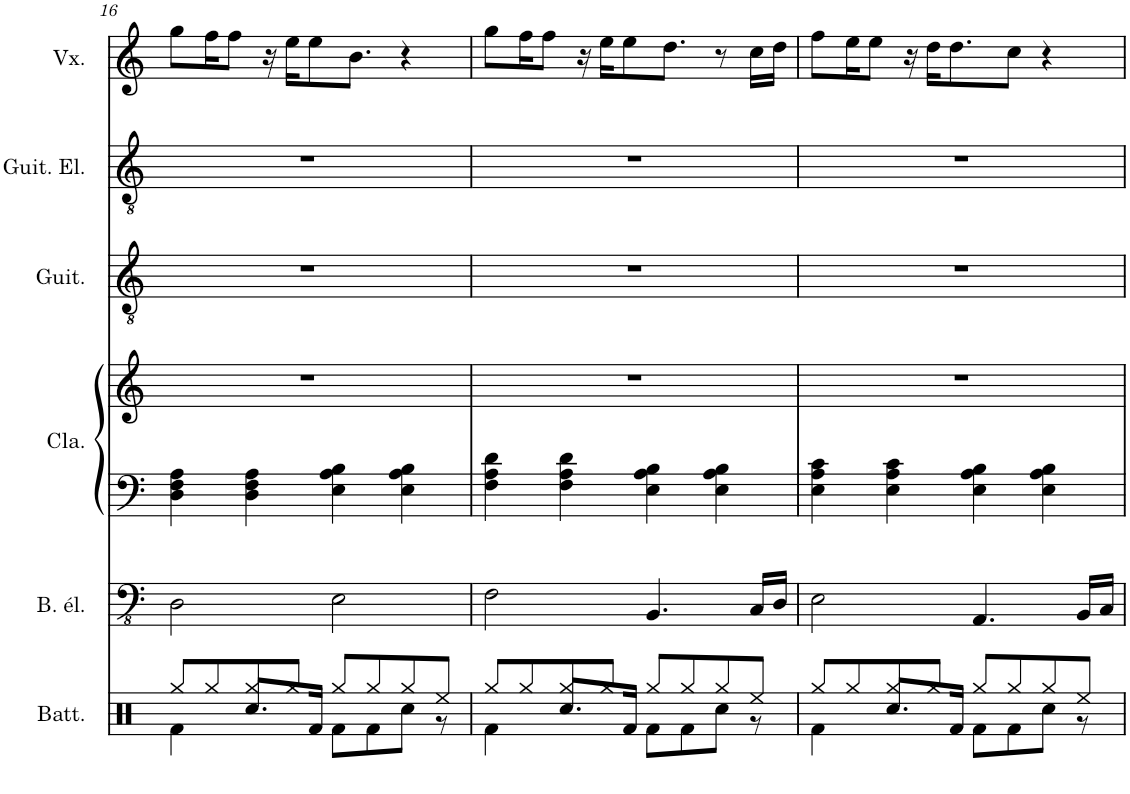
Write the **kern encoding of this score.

**kern	**kern	**kern	**kern	**kern	**kern	**kern
*part6	*part5	*part4	*part4	*part3	*part2	*part1
*staff7	*staff6	*staff5	*staff4	*staff3	*staff2	*staff1
*I"Batterie	*I"Basse électrique	*I"Clavier	*	*I"Guitare acoustique	*I"Guitare électrique	*I"Voix
*I'Batt.	*I'B. él.	*I'Cla.	*	*I'Guit.	*I'Guit. El.	*I'Vx.
!!LO:PB:g=z
*clefX	*clefFv4	*clefF4	*clefG2	*clefGv2	*clefGv2	*clefG2
*k[]	*k[]	*k[]	*k[]	*k[]	*k[]	*k[]
*M4/4	*M4/4	*M4/4	*M4/4	*M4/4	*M4/4	*M4/4
=16	=16	=16	=16	=16	=16	=16
*^	*	*	*	*	*	*
8Rgg/L	4Rf\	2DD\	4D\ 4F\ 4A\	1r	1r	1r	8gg\L
8Rgg/	.	.	.	.	.	.	16ff\K
.	.	.	.	.	.	.	8ff\J
8Rgg/	8.Rcc/L	.	4D\ 4F\ 4A\	.	.	.	.
.	.	.	.	.	.	.	16r
8Rgg/J	.	.	.	.	.	.	16ee\KL
.	16Rf/Jk	.	.	.	.	.	8ee\
8Rgg/L	8Rf\L	2EE\	4E\ 4A\ 4B\	.	.	.	.
.	.	.	.	.	.	.	8.b\J
8Rgg/	8Rf\	.	.	.	.	.	.
8Rgg/	8Rcc\J	.	4E\ 4A\ 4B\	.	.	.	4r
8Ree/J	8r	.	.	.	.	.	.
=17	=17	=17	=17	=17	=17	=17	=17
8Rgg/L	4Rf\	2FF\	4F\ 4A\ 4d\	1r	1r	1r	8gg\L
8Rgg/	.	.	.	.	.	.	16ff\K
.	.	.	.	.	.	.	8ff\J
8Rgg/	8.Rcc/L	.	4F\ 4A\ 4d\	.	.	.	.
.	.	.	.	.	.	.	16r
8Rgg/J	.	.	.	.	.	.	16ee\KL
.	16Rf/Jk	.	.	.	.	.	8ee\
8Rgg/L	8Rf\L	4.BBB/	4E\ 4A\ 4B\	.	.	.	.
.	.	.	.	.	.	.	8.dd\J
8Rgg/	8Rf\	.	.	.	.	.	.
8Rgg/	8Rcc\J	.	4E\ 4A\ 4B\	.	.	.	8r
8Ree/J	8r	16CC/LL	.	.	.	.	16cc\LL
.	.	16DD/JJ	.	.	.	.	16dd\JJ
=18	=18	=18	=18	=18	=18	=18	=18
8Rgg/L	4Rf\	2EE\	4E\ 4A\ 4c\	1r	1r	1r	8ff\L
8Rgg/	.	.	.	.	.	.	16ee\K
.	.	.	.	.	.	.	8ee\J
8Rgg/	8.Rcc/L	.	4E\ 4A\ 4c\	.	.	.	.
.	.	.	.	.	.	.	16r
8Rgg/J	.	.	.	.	.	.	16dd\KL
.	16Rf/Jk	.	.	.	.	.	8.dd\
8Rgg/L	8Rf\L	4.AAA/	4E\ 4A\ 4B\	.	.	.	.
8Rgg/	8Rf\	.	.	.	.	.	8cc\J
8Rgg/	8Rcc\J	.	4E\ 4A\ 4B\	.	.	.	4r
8Ree/J	8r	16BBB/LL	.	.	.	.	.
.	.	16CC/JJ	.	.	.	.	.
*v	*v	*	*	*	*	*	*
=	=	=	=	=	=	=
*-	*-	*-	*-	*-	*-	*-
